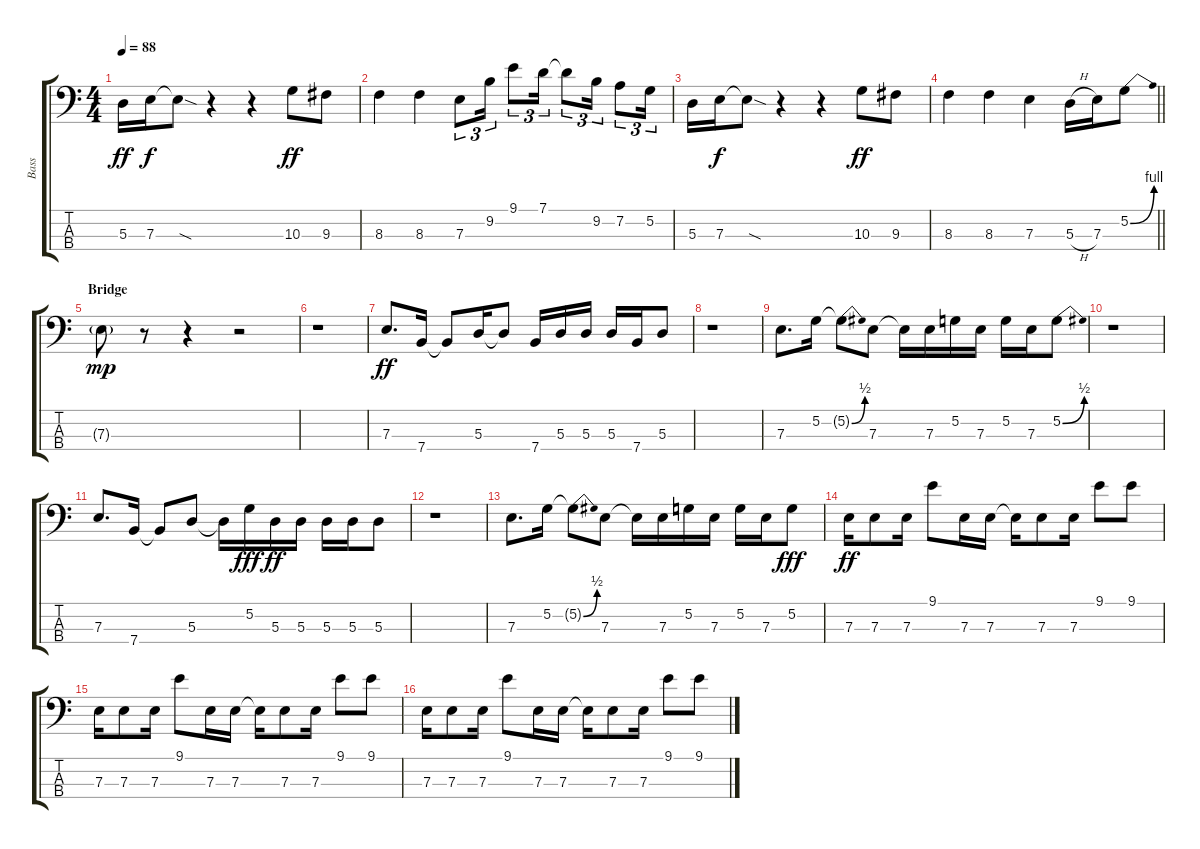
\track ("Bass" "Bass") {instrument electricbassfinger}
\staff {score tabs}
\tuning (G2 D2 A1 E1) {hide}
\ts (4 4)
\tempo 88
\clef f4
\ks c
5.3.16{dy ff} 7.3.16{dy f} 7.3{sod t}.8 r.4 r.4 10.3.8{dy ff} 9.3.8 |
8.3.4 8.3.4 7.3.8{tu (3 2)} 9.2.16{tu (3 2)} 9.1.8{tu (3 2)} 7.1.16{tu (3 2)} 7.1{t}.8{tu (3 2)} 9.2.16{tu (3 2)} 7.2.8{tu (3 2)} 5.2.16{tu (3 2)} |
5.3.16 7.3.16{dy f} 7.3{sod t}.8 r.4 r.4 10.3.8{dy ff} 9.3.8 |
\barLineRight lightlight
8.3.4 8.3.4 7.3.4 5.3{h}.16 7.3.16 5.2{be (bend 0 0 60 4)}.8 |
\section ("" "Bridge")
7.3{g}.8{dy mp} r.8 r.4 r.2 |
r.1 |
7.3.8{d dy ff} 7.4.16 7.4{t}.8 5.3.16 5.3{t}.8 7.4.16 5.3.16 5.3.16 5.3.16 7.4.16 5.3.8 |
r.1 |
7.3.8{d} 5.2.16 5.2{be (bend 0 0 60 2) t}.8 7.3.8 7.3{t}.16 7.3.16 5.2.16 7.3.16 5.2.16 7.3.16 5.2{be (bend 0 0 60 2)}.8 |
r.1 |
7.3.8{d} 7.4.16 7.4{t}.8 5.3.8 5.3{t}.16 5.2.16{dy fff} 5.3.16{dy ff} 5.3.16 5.3.16 5.3.16 5.3.8 |
r.1 |
7.3.8{d} 5.2.16 5.2{be (bend 0 0 60 2) t}.8 7.3.8 7.3{t}.16 7.3.16 5.2.16 7.3.16 5.2.16 7.3.16 5.2.8{dy fff} |
7.3.16{dy ff} 7.3.8 7.3.16 9.1.8 7.3.16 7.3.16 7.3{t}.16 7.3.8 7.3.16 9.1.8 9.1.8 |
7.3.16 7.3.8 7.3.16 9.1.8 7.3.16 7.3.16 7.3{t}.16 7.3.8 7.3.16 9.1.8 9.1.8 |
7.3.16 7.3.8 7.3.16 9.1.8 7.3.16 7.3.16 7.3{t}.16 7.3.8 7.3.16 9.1.8 9.1.8
